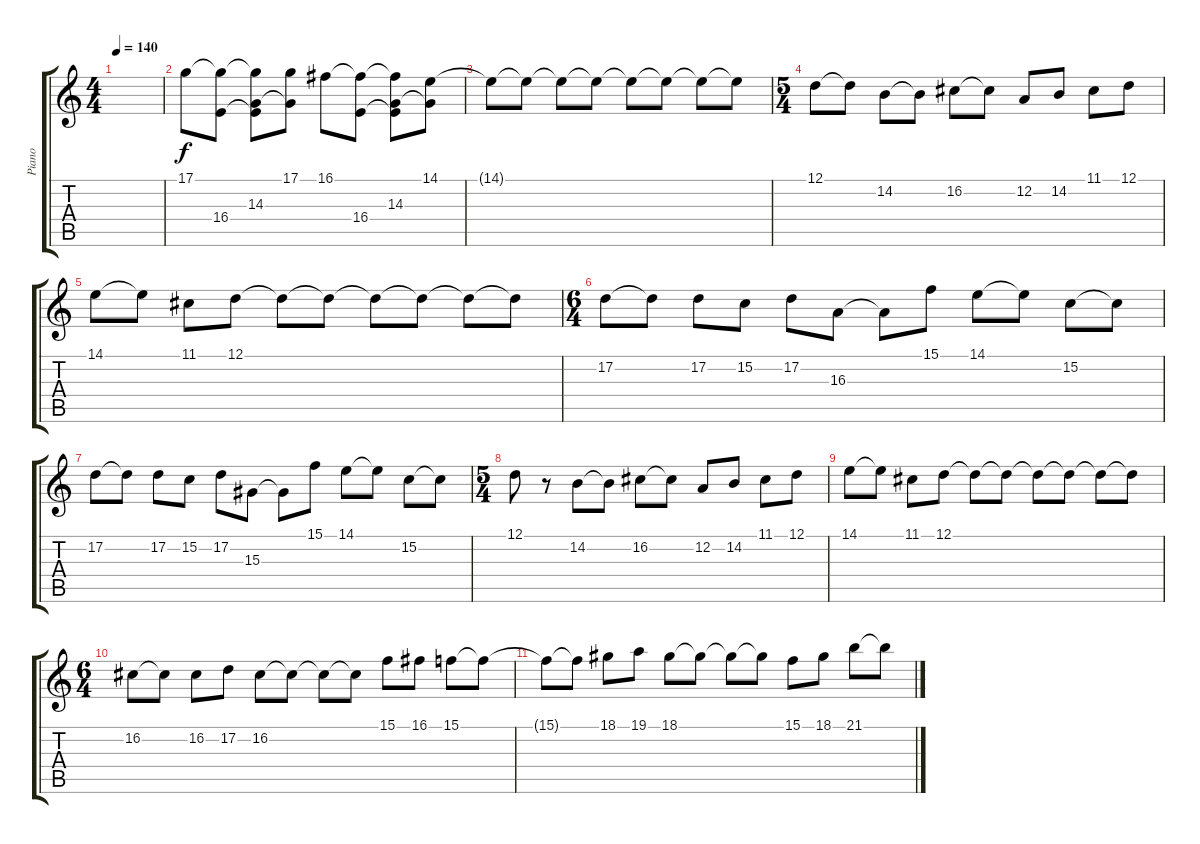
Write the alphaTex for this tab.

\track ("Piano" "Piano") {instrument acousticgrandpiano}
\staff {score tabs}
\tuning (D4 A3 F3 C3 G2 D2) {hide}
\ts (4 4)
\tempo 140
\clef g2
\ks c
|
17.1.8 (17.1{t} 16.4).8 (17.1{t} 14.3 16.4{t}).8 (17.1 14.3{t}).8 16.1.8 (16.1{t} 16.4).8 (16.1{t} 14.3 16.4{t}).8 (14.1 14.3{t}).8 |
14.1{t}.8 14.1{t}.8 14.1{t}.8 14.1{t}.8 14.1{t}.8 14.1{t}.8 14.1{t}.8 14.1{t}.8 |
\ts (5 4)
12.1.8 12.1{t}.8 14.2.8 14.2{t}.8 16.2.8 16.2{t}.8 12.2.8 14.2.8 11.1.8 12.1.8 |
14.1.8 14.1{t}.8 11.1.8 12.1.8 12.1{t}.8 12.1{t}.8 12.1{t}.8 12.1{t}.8 12.1{t}.8 12.1{t}.8 |
\ts (6 4)
17.2.8 17.2{t}.8 17.2.8 15.2.8 17.2.8 16.3.8 16.3{t}.8 15.1.8 14.1.8 14.1{t}.8 15.2.8 15.2{t}.8 |
17.2.8 17.2{t}.8 17.2.8 15.2.8 17.2.8 15.3.8 15.3{t}.8 15.1.8 14.1.8 14.1{t}.8 15.2.8 15.2{t}.8 |
\ts (5 4)
12.1.8 r.8 14.2.8 14.2{t}.8 16.2.8 16.2{t}.8 12.2.8 14.2.8 11.1.8 12.1.8 |
14.1.8 14.1{t}.8 11.1.8 12.1.8 12.1{t}.8 12.1{t}.8 12.1{t}.8 12.1{t}.8 12.1{t}.8 12.1{t}.8 |
\ts (6 4)
16.2.8 16.2{t}.8 16.2.8 17.2.8 16.2.8 16.2{t}.8 16.2{t}.8 16.2{t}.8 15.1.8 16.1.8 15.1.8 15.1{t}.8 |
15.1{t}.8 15.1{t}.8 18.1.8 19.1.8 18.1.8 18.1{t}.8 18.1{t}.8 18.1{t}.8 15.1.8 18.1.8 21.1.8 21.1{t}.8
